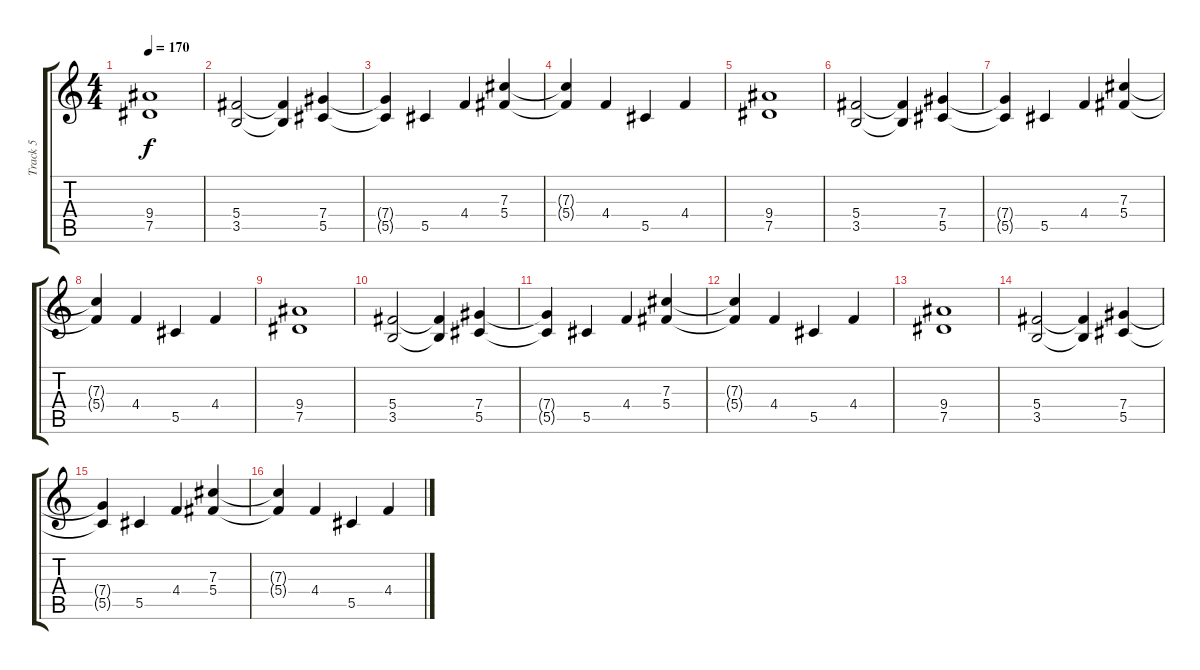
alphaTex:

\track ("Track 5" "Track 5") {instrument distortionguitar}
\staff {score tabs}
\tuning (Eb4 Bb3 Gb3 Db3 Ab2 Eb2) {hide}
\ts (4 4)
\tempo 170
\clef g2
\ks c
(9.4 7.5).1{dy f} |
(5.4 3.5).2 (5.4{t} 3.5{t}).4 (7.4 5.5).4 |
(7.4{t} 5.5{t}).4 5.5.4 4.4.4 (7.3 5.4).4 |
(7.3{t} 5.4{t}).4 4.4.4 5.5.4 4.4.4 |
(9.4 7.5).1 |
(5.4 3.5).2 (5.4{t} 3.5{t}).4 (7.4 5.5).4 |
(7.4{t} 5.5{t}).4 5.5.4 4.4.4 (7.3 5.4).4 |
(7.3{t} 5.4{t}).4 4.4.4 5.5.4 4.4.4 |
(9.4 7.5).1 |
(5.4 3.5).2 (5.4{t} 3.5{t}).4 (7.4 5.5).4 |
(7.4{t} 5.5{t}).4 5.5.4 4.4.4 (7.3 5.4).4 |
(7.3{t} 5.4{t}).4 4.4.4 5.5.4 4.4.4 |
(9.4 7.5).1 |
(5.4 3.5).2 (5.4{t} 3.5{t}).4 (7.4 5.5).4 |
(7.4{t} 5.5{t}).4 5.5.4 4.4.4 (7.3 5.4).4 |
(7.3{t} 5.4{t}).4 4.4.4 5.5.4 4.4.4
